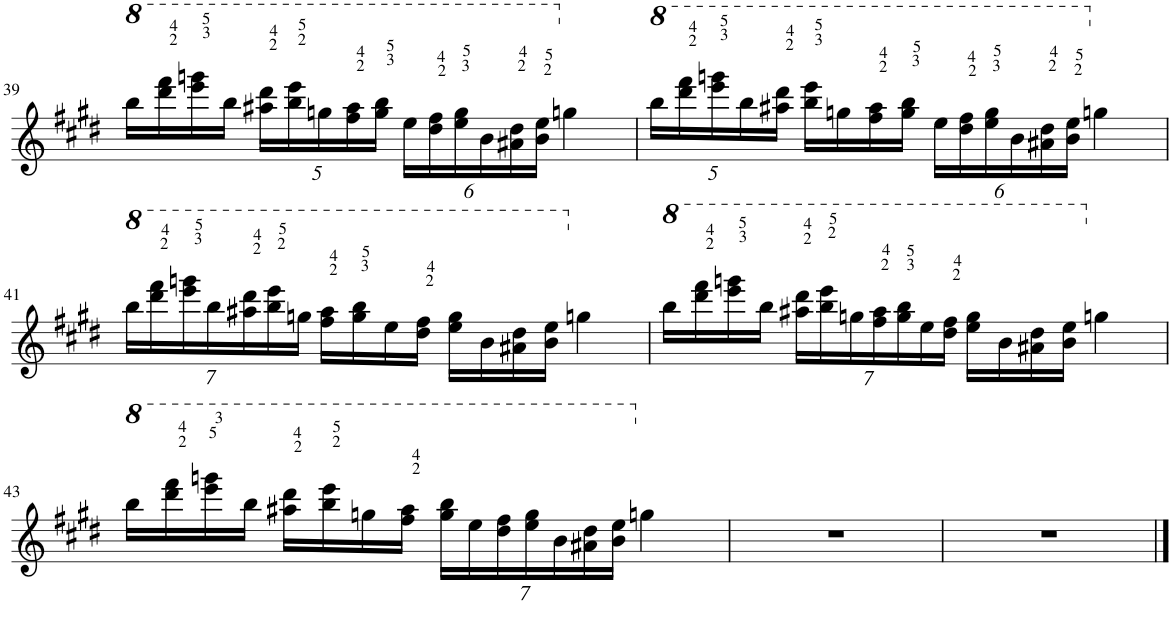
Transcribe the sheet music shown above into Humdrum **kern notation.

**kern
*part1
*staff1
*I"Piano
*I'Pno.
!!LO:PB:g=z
*clefG2
*k[f#c#g#d#]
*M4/4
*8va
=39
16bbb\LL
16dddd#\ 16ffff#\
16eeee\ 16ggggn\
16bbb\JJ
*Xbrackettup
20aaa#X\ 20dddd#\LL
20bbb\ 20eeee\
20gggn\
20fff#\ 20aaa#\
20ggg\ 20bbb\JJ
24eee\LL
24ddd#\ 24fff#\
24eee\ 24ggg\
24bb\
24aa#X\ 24ddd#\
24bb\ 24eee\JJ
*X8va
4ggn\
=40
*8va
20bbb\LL
20dddd#\ 20ffff#\
20eeee\ 20ggggn\
20bbb\
20aaa#X\ 20dddd#\JJ
16bbb\ 16eeee\LL
16gggn\
16fff#\ 16aaa#\
16ggg\ 16bbb\JJ
24eee\LL
24ddd#\ 24fff#\
24eee\ 24ggg\
24bb\
24aa#X\ 24ddd#\
24bb\ 24eee\JJ
*X8va
4ggn\
!!LO:LB:g=z
=41
*8va
28bbb\LL
28dddd#\ 28ffff#\
28eeee\ 28ggggn\
28bbb\
28aaa#X\ 28dddd#\
28bbb\ 28eeee\
28gggn\JJ
16fff#\ 16aaa#\LL
16ggg\ 16bbb\
16eee\
16ddd#\ 16fff#\JJ
16eee\ 16ggg\LL
16bb\
16aa#X\ 16ddd#\
16bb\ 16eee\JJ
*X8va
4ggn\
=42
*8va
16bbb\LL
16dddd#\ 16ffff#\
16eeee\ 16ggggn\
16bbb\JJ
28aaa#X\ 28dddd#\LL
28bbb\ 28eeee\
28gggn\
28fff#\ 28aaa#\
28ggg\ 28bbb\
28eee\
28ddd#\ 28fff#\JJ
16eee\ 16ggg\LL
16bb\
16aa#X\ 16ddd#\
16bb\ 16eee\JJ
*X8va
4ggn\
!!LO:LB:g=z
=43
*8va
16bbb\LL
16dddd#\ 16ffff#\
16eeee\ 16ggggn\
16bbb\JJ
16aaa#X\ 16dddd#\LL
16bbb\ 16eeee\
16gggn\
16fff#\ 16aaa#\JJ
28ggg\ 28bbb\LL
28eee\
28ddd#\ 28fff#\
28eee\ 28ggg\
28bb\
28aa#X\ 28ddd#\
28bb\ 28eee\JJ
*X8va
4ggn\
=44
1r
=45
1r
==
*-
